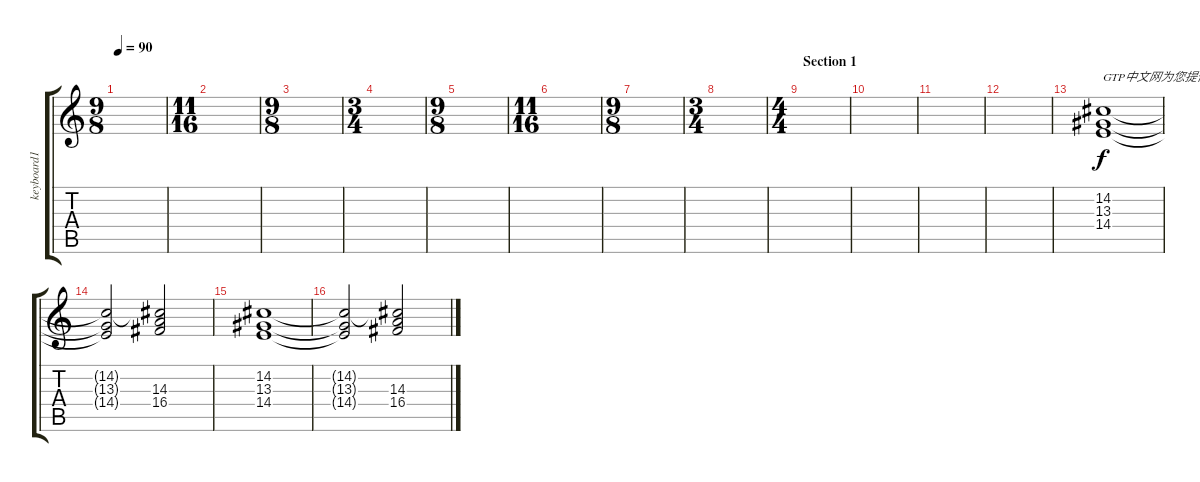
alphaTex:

\track ("keyboard1" "keyboard1") {instrument choiraahs}
\staff {score tabs}
\tuning (E4 B3 G3 D3 A2 E2) {hide}
\ts (9 8)
\tempo 90
\clef g2
\ks c
|
\ts (11 16)
|
\ts (9 8)
|
\ts (3 4)
|
\ts (9 8)
|
\ts (11 16)
|
\ts (9 8)
|
\ts (3 4)
|
\ts (4 4)
\section ("" "Section 1")
|
|
|
|
(14.2 13.3 14.4).1{txt "GTP中文网为您提供优秀的谱子"} |
(14.2{t} 13.3{t} 14.4{t}).2 (14.2{t} 14.3 16.4).2 |
(14.2 13.3 14.4).1 |
(14.2{t} 13.3{t} 14.4{t}).2 (14.2{t} 14.3 16.4).2
